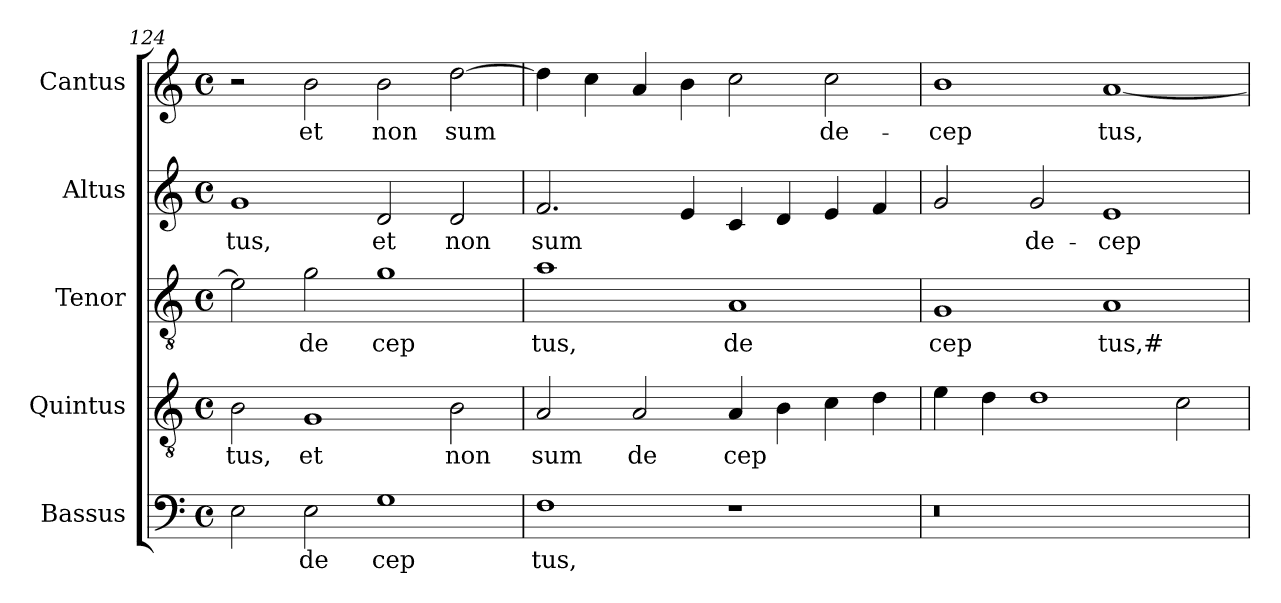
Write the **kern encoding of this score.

**kern	**text	**kern	**text	**kern	**text	**kern	**text	**kern	**text
*part5	*part5	*part4	*part4	*part3	*part3	*part2	*part2	*part1	*part1
*staff5	*staff5	*staff4	*staff4	*staff3	*staff3	*staff2	*staff2	*staff1	*staff1
*I"Bassus	*	*I"Quintus	*	*I"Tenor	*	*I"Altus	*	*I"Cantus	*
*clefF4	*	*clefGv2	*	*clefGv2	*	*clefG2	*	*clefG2	*
*M4/4	*	*M4/4	*	*M4/4	*	*M4/4	*	*M4/4	*
*met(c)	*	*met(c)	*	*met(c)	*	*met(c)	*	*met(c)	*
=124	=124	=124	=124	=124	=124	=124	=124	=124	=124
!	!	!	!LO:LY:b:cj	!	!	!	!LO:LY:b:cj	!	!
2E\	.	2B\	tus,	2e\]	.	1g	-tus,	2r	.
!	!LO:LY:b:cj	!	!LO:LY:b:cj	!	!LO:LY:b:cj	!	!	!	!LO:LY:b:cj
2E\	de	1G	et	2g\	de	.	.	2b\	et
!	!LO:LY:b:cj	!	!	!	!LO:LY:b:cj	!	!LO:LY:b:cj	!	!LO:LY:b:cj
1G	cep	.	.	1g	cep	2d/	et	2b\	non
!	!	!	!LO:LY:b:cj	!	!	!	!LO:LY:b:cj	!	!LO:LY:b
.	.	2B\	non	.	.	2d/	non	[>2dd\	sum
=125	=125	=125	=125	=125	=125	=125	=125	=125	=125
!	!LO:LY:b:cj	!	!LO:LY:b:cj	!	!LO:LY:b:cj	!	!LO:LY:b	!	!
1F	tus,	2A/	sum	1a	tus,	2.f/	sum	4dd\]	.
.	.	.	.	.	.	.	.	4cc\	.
!	!	!	!LO:LY:b:cj	!	!	!	!	!	!
.	.	2A/	de	.	.	.	.	4a/	.
.	.	.	.	.	.	4e/	.	4b\	.
!	!	!	!LO:LY:b	!	!LO:LY:b:cj	!	!	!	!
1r	.	4A/	cep	1A	de	4c/	.	2cc\	.
.	.	4B\	.	.	.	4d/	.	.	.
!	!	!	!	!	!	!	!	!	!LO:LY:b:cj
.	.	4c\	.	.	.	4e/	.	2cc\	de-
.	.	4d\	.	.	.	4f/	.	.	.
!!LO:LB:g=z
=126	=126	=126	=126	=126	=126	=126	=126	=126	=126
!	!	!	!	!	!LO:LY:b:cj	!	!	!	!LO:LY:b:cj
0r	.	4e\	.	1G	cep	2g/	.	1b	-cep
.	.	4d\	.	.	.	.	.	.	.
!	!	!	!	!	!	!	!LO:LY:b:cj	!	!
.	.	1d	.	.	.	2g/	de-	.	.
!	!	!	!	!	!LO:LY:b:cj	!	!LO:LY:b:cj	!	!LO:LY:b
.	.	.	.	1A	tus,#	1e	-cep-	[<1a	tus,
.	.	2c\	.	.	.	.	.	.	.
=	=	=	=	=	=	=	=	=	=
*-	*-	*-	*-	*-	*-	*-	*-	*-	*-
